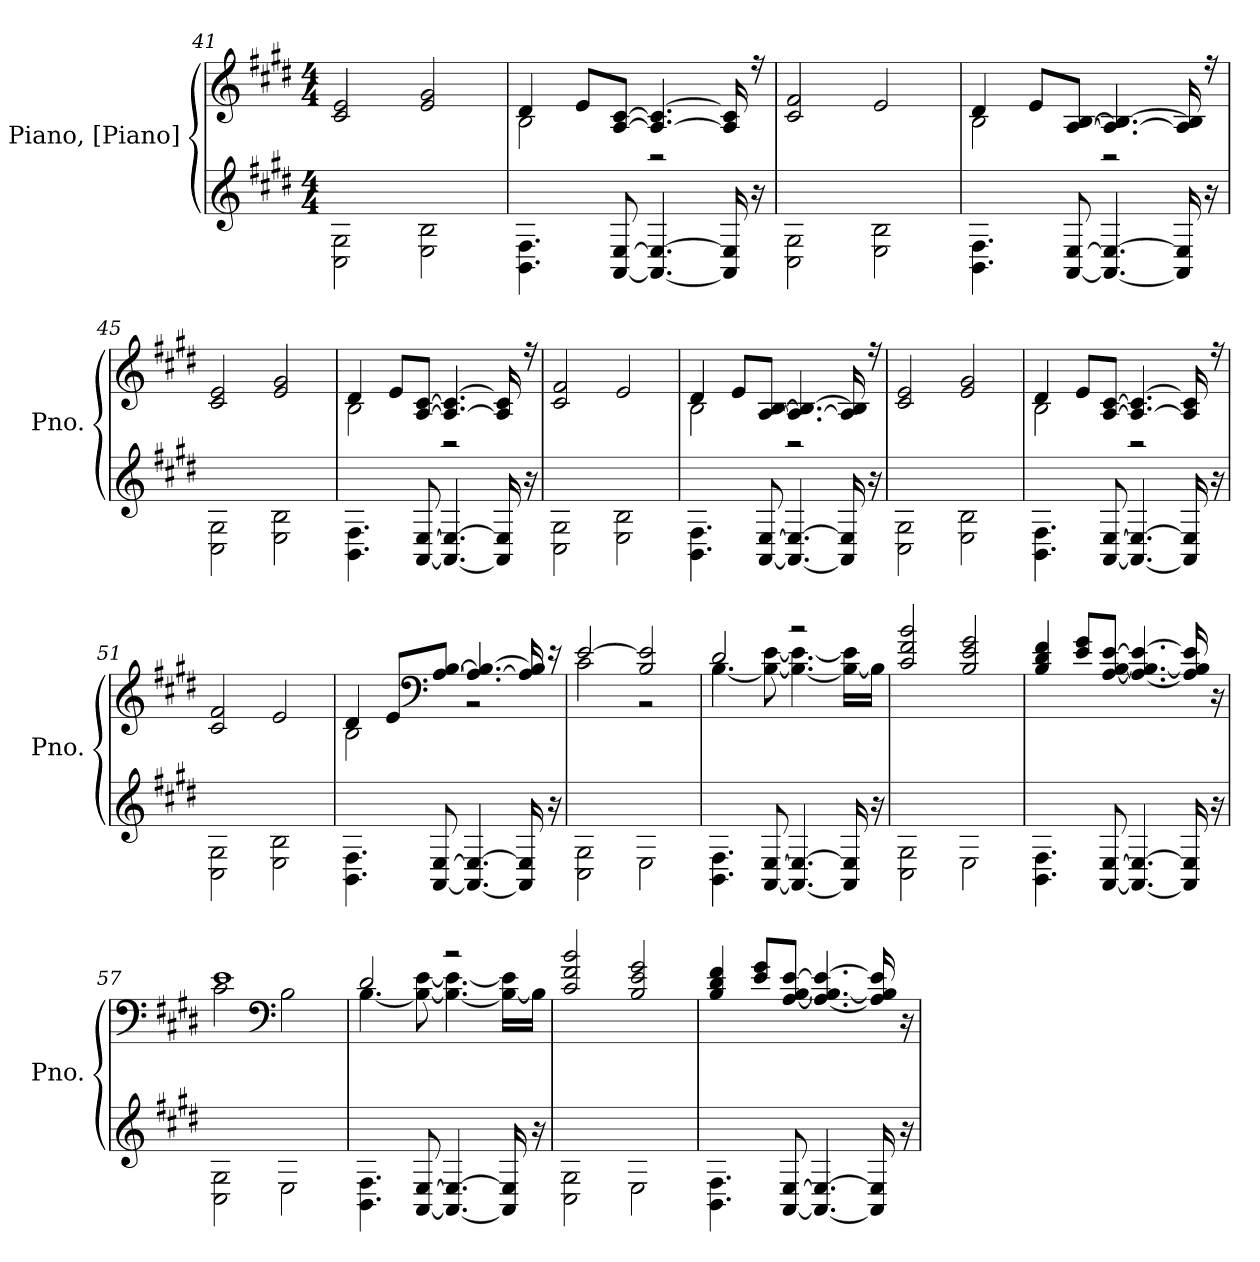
**kern	**kern
*part1	*part1
*staff2	*staff1
*I"Piano, [Piano] (a)	*
*I'Pno.	*
*clefG2	*clefG2
*k[f#c#g#d#]	*k[f#c#g#d#]
*M4/4	*M4/4
=41	=41
2C#\ 2G#\	2c#/ 2e/
2E\ 2B\	2e/ 2g#/
=42	=42
*	*^
4.BB\ 4.F#\	4d#/	2B\
.	8e/L	.
[8AA/ [8E/	[8A/ [8c#/J	.
4.AA/_ 4.E/_	4.A/_ 4.c#/_	2r
16AA/] 16E/]	16A/] 16c#/]	.
16r	16r	.
*	*v	*v
!!LO:LB:g=z
=43	=43
2C#\ 2G#\	2c#/ 2f#/
2E\ 2B\	2e/
=44	=44
*	*^
4.BB\ 4.F#\	4d#/	2B\
.	8e/L	.
[8AA/ [8E/	[8A/ [8B/J	.
4.AA/_ 4.E/_	4.A/_ 4.B/_	2r
16AA/] 16E/]	16A/] 16B/]	.
16r	16r	.
*	*v	*v
=45	=45
2C#\ 2G#\	2c#/ 2e/
2E\ 2B\	2e/ 2g#/
=46	=46
*	*^
4.BB\ 4.F#\	4d#/	2B\
.	8e/L	.
[8AA/ [8E/	[8A/ [8c#/J	.
4.AA/_ 4.E/_	4.A/_ 4.c#/_	2r
16AA/] 16E/]	16A/] 16c#/]	.
16r	16r	.
*	*v	*v
=47	=47
2C#\ 2G#\	2c#/ 2f#/
2E\ 2B\	2e/
=48	=48
*	*^
4.BB\ 4.F#\	4d#/	2B\
.	8e/L	.
[8AA/ [8E/	[8A/ [8B/J	.
4.AA/_ 4.E/_	4.A/_ 4.B/_	2r
16AA/] 16E/]	16A/] 16B/]	.
16r	16r	.
*	*v	*v
!!LO:LB:g=z
=49	=49
2C#\ 2G#\	2c#/ 2e/
2E\ 2B\	2e/ 2g#/
=50	=50
*	*^
4.BB\ 4.F#\	4d#/	2B\
.	8e/L	.
[8AA/ [8E/	[8A/ [8c#/J	.
4.AA/_ 4.E/_	4.A/_ 4.c#/_	2r
16AA/] 16E/]	16A/] 16c#/]	.
16r	16r	.
*	*v	*v
=51	=51
2C#\ 2G#\	2c#/ 2f#/
2E\ 2B\	2e/
=52	=52
*	*^
4.BB\ 4.F#\	4d#/	2B\
.	8e/L	.
*	*clefF4	*
[8AA/ [8E/	[8A/ [8B/J	.
4.AA/_ 4.E/_	4.A/_ 4.B/_	2r
16AA/] 16E/]	16A/] 16B/]	.
16r	16r	.
=53	=53	=53
2C#\ 2G#\	[2e/	2c#\
2E\	2B/ 2e/]	2r
!!LO:LB:g=z	!!
=54	=54	=54
4.BB\ 4.F#\	2d#/	[4.B\
[8AA/ [8E/	.	8B\_ [8e\
4.AA/_ 4.E/_	2r	4.B\_ 4.e\_
16AA/] 16E/]	.	16B\_ 16e\]LL
16r	.	16B\JJ]
*	*v	*v
=55	=55
2C#\ 2G#\	2c#/ 2f#/ 2b/
2E\	2B/ 2e/ 2g#/
=56	=56
4.BB\ 4.F#\	4B/ 4d#/ 4f#/
.	8e/ 8g#/L
[8AA/ [8E/	[8A/ [8B/ [8e/J
4.AA/_ 4.E/_	4.A/_ 4.B/_ 4.e/_
16AA/] 16E/]	16A/] 16B/] 16e/]
16r	16r
=57	=57
*	*^
2C#\ 2G#\	1e	2c#\
*	*clefF4	*
2E\	.	2B\
=58	=58	=58
4.BB\ 4.F#\	2d#/	[4.B\
[8AA/ [8E/	.	8B\_ [8e\
4.AA/_ 4.E/_	2r	4.B\_ 4.e\_
16AA/] 16E/]	.	16B\_ 16e\]LL
16r	.	16B\JJ]
*	*v	*v
!!LO:PB:g=z
=59	=59
2C#\ 2G#\	2c#/ 2f#/ 2b/
2E\	2B/ 2e/ 2g#/
=60	=60
4.BB\ 4.F#\	4B/ 4d#/ 4f#/
.	8e/ 8g#/L
[8AA/ [8E/	[8A/ [8B/ [8e/J
4.AA/_ 4.E/_	4.A/_ 4.B/_ 4.e/_
16AA/] 16E/]	16A/] 16B/] 16e/]
16r	16r
=	=
*-	*-
